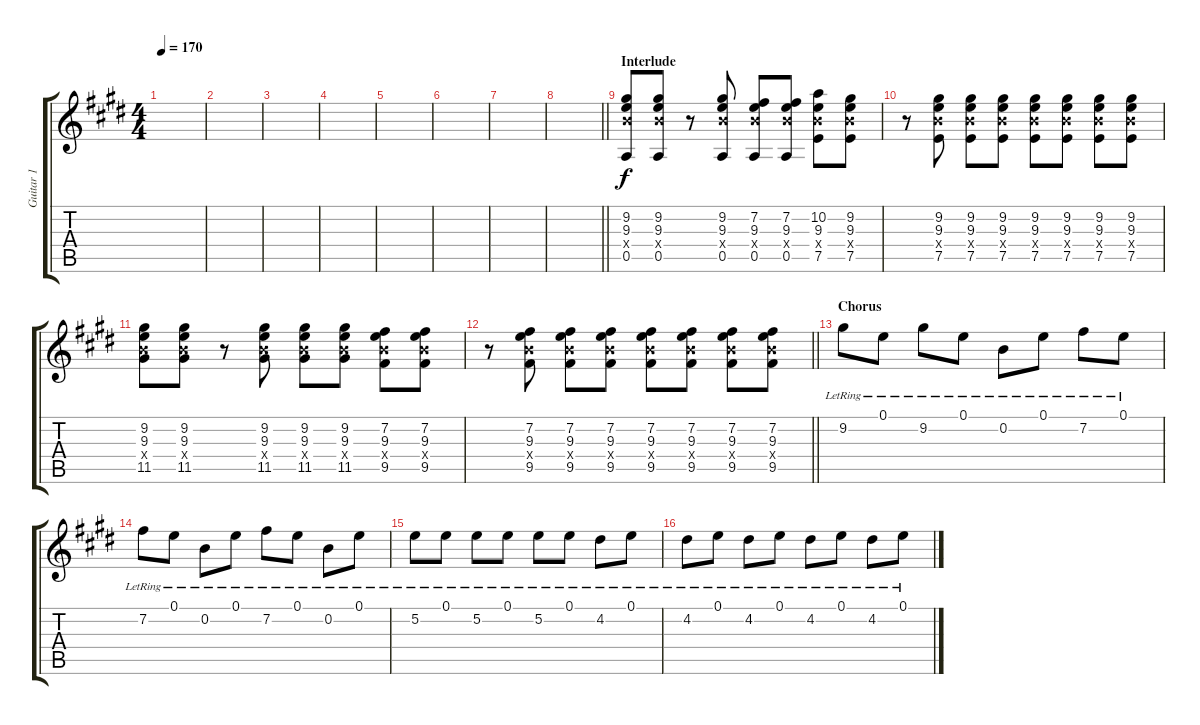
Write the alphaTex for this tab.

\track ("Guitar 1" "Guitar 1") {instrument distortionguitar}
\staff {score tabs}
\tuning (E4 B3 G3 D3 A2 E2) {hide}
\ts (4 4)
\tempo 170
\clef g2
\ks e
|
|
|
|
|
|
|
\barLineRight lightlight
|
\section ("" "Interlude")
(9.2 9.3 9.4{x} 0.5).8 (9.2 9.3 9.4{x} 0.5).8 r.8 (9.2 9.3 9.4{x} 0.5).8 (7.2 9.3 9.4{x} 0.5).8 (7.2 9.3 9.4{x} 0.5).8 (10.2 9.3 9.4{x} 7.5).8 (9.2 9.3 9.4{x} 7.5).8 |
r.8 (9.2 9.3 9.4{x} 7.5).8 (9.2 9.3 9.4{x} 7.5).8 (9.2 9.3 9.4{x} 7.5).8 (9.2 9.3 9.4{x} 7.5).8 (9.2 9.3 9.4{x} 7.5).8 (9.2 9.3 9.4{x} 7.5).8 (9.2 9.3 9.4{x} 7.5).8 |
(9.2 9.3 9.4{x} 11.5).8 (9.2 9.3 9.4{x} 11.5).8 r.8 (9.2 9.3 9.4{x} 11.5).8 (9.2 9.3 9.4{x} 11.5).8 (9.2 9.3 9.4{x} 11.5).8 (7.2 9.3 9.4{x} 9.5).8 (7.2 9.3 9.4{x} 9.5).8 |
\barLineRight lightlight
r.8 (7.2 9.3 9.4{x} 9.5).8 (7.2 9.3 9.4{x} 9.5).8 (7.2 9.3 9.4{x} 9.5).8 (7.2 9.3 9.4{x} 9.5).8 (7.2 9.3 9.4{x} 9.5).8 (7.2 9.3 9.4{x} 9.5).8 (7.2 9.3 9.4{x} 9.5).8 |
\section ("" "Chorus")
9.2{lr}.8 0.1{lr}.8 9.2{lr}.8 0.1{lr}.8 0.2{lr}.8 0.1{lr}.8 7.2{lr}.8 0.1{lr}.8 |
7.2{lr}.8 0.1{lr}.8 0.2{lr}.8 0.1{lr}.8 7.2{lr}.8 0.1{lr}.8 0.2{lr}.8 0.1{lr}.8 |
5.2{lr}.8 0.1{lr}.8 5.2{lr}.8 0.1{lr}.8 5.2{lr}.8 0.1{lr}.8 4.2{lr}.8 0.1{lr}.8 |
4.2{lr}.8 0.1{lr}.8 4.2{lr}.8 0.1{lr}.8 4.2{lr}.8 0.1{lr}.8 4.2{lr}.8 0.1{lr}.8
